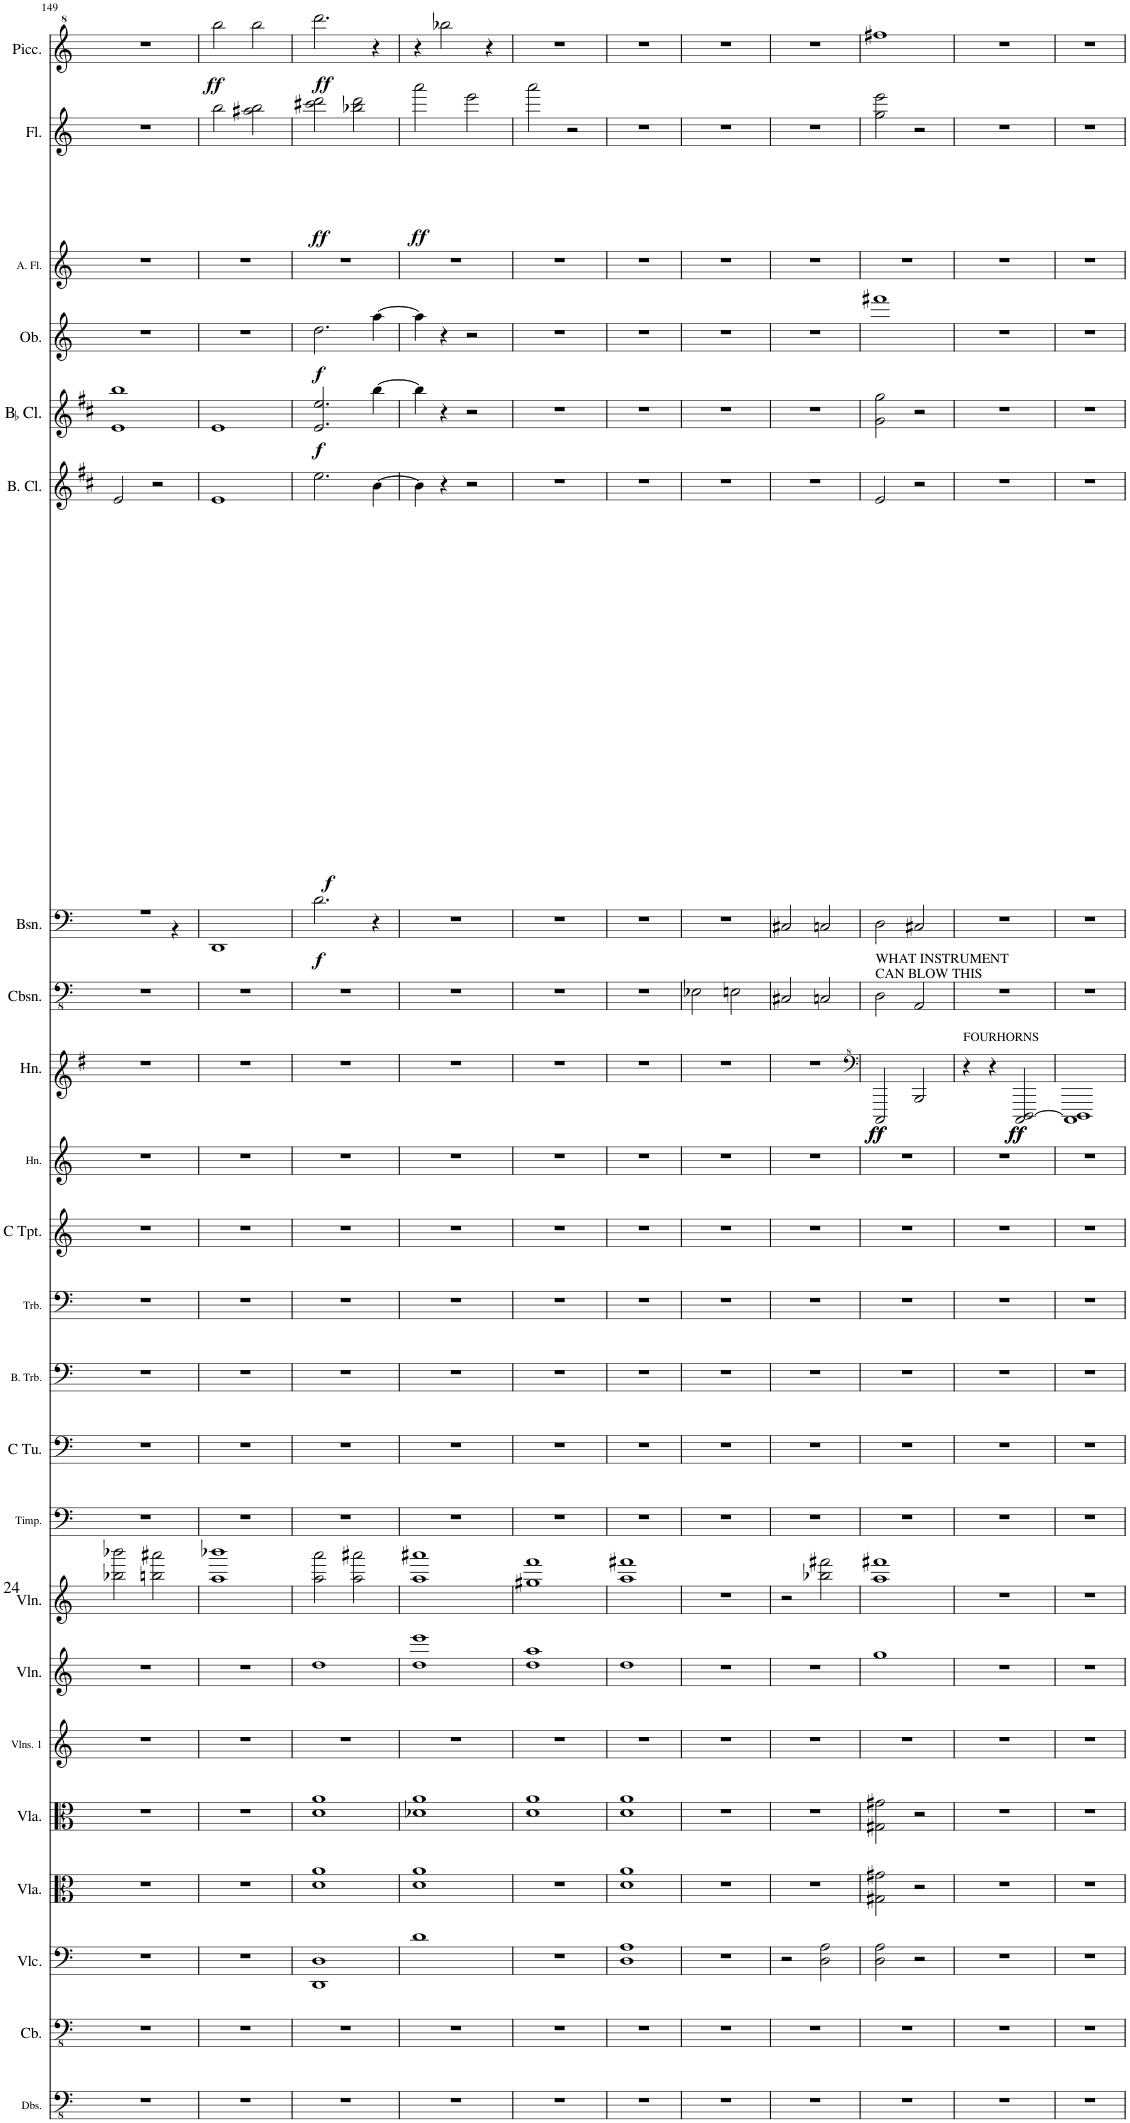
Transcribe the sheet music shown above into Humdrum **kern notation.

**kern	**kern	**kern	**kern	**kern	**kern	**kern	**kern	**kern	**kern	**kern	**kern	**kern	**kern	**kern	**dynam	**kern	**kern	**dynam	**kern	**dynam	**kern	**dynam	**kern	**dynam	**kern	**kern	**dynam	**kern	**dynam
*part23	*part22	*part21	*part20	*part19	*part18	*part17	*part16	*part15	*part14	*part13	*part12	*part11	*part10	*part9	*part9	*part8	*part7	*part7	*part6	*part6	*part5	*part5	*part4	*part4	*part3	*part2	*part2	*part1	*part1
*staff23	*staff22	*staff21	*staff20	*staff19	*staff18	*staff17	*staff16	*staff15	*staff14	*staff13	*staff12	*staff11	*staff10	*staff9	*staff9	*staff8	*staff7	*staff7	*staff6	*staff6	*staff5	*staff5	*staff4	*staff4	*staff3	*staff2	*staff2	*staff1	*staff1
*I"Double Basses	*I"Double Bass	*I"Violoncello	*I"Viola	*I"Viola	*I"Violins 1	*I"Violin	*I"Violin	*I"Timpani	*I"C Tuba	*I"Bass Trombone	*I"Trombone	*I"C Trumpet	*I"Horn	*I"Horn	*	*I"Contrabassoon	*I"Bassoon	*	*I"Bass Clarinet	*	*I"BaccidentalFlat Clarinet	*	*I"Oboe	*	*I"Alto Flute	*I"Flute	*	*I"Piccolo	*
*I'Dbs.	*	*I'Vlc.	*I'Vla.	*I'Vla.	*I'Vlns. 1	*I'Vln.	*I'Vln.	*I'Timp.	*I'C Tu.	*I'B. Trb.	*I'Trb.	*I'C Tpt.	*I'Hn.	*I'Hn.	*	*I'Cbsn.	*I'Bsn.	*	*I'B. Cl.	*	*I'BaccidentalFlat Cl.	*	*I'Ob.	*	*I'A. Fl.	*I'Fl.	*	*I'Picc.	*
!!LO:PB:g=z
*clefFv4	*clefFv4	*clefF4	*clefC3	*clefC3	*clefG2	*clefG2	*clefG2	*clefF4	*clefF4	*clefF4	*clefF4	*clefG2	*clefG2	*clefG1	*	*clefFv4	*clefF4	*	*clefG2	*	*clefG2	*	*clefG2	*	*clefG2	*clefG2	*	*clefG^2	*
*	*Trd7c12	*	*	*	*	*	*	*	*	*	*	*	*Trd4c7	*Trd4c7	*	*Trd7c12	*	*	*Trd8c14	*	*Trd1c2	*	*	*	*Trd3c5	*	*	*Trd-7c-12	*
*k[]	*k[]	*k[]	*k[]	*k[]	*k[]	*k[]	*k[]	*k[]	*k[]	*k[]	*k[]	*k[]	*k[]	*k[f#]	*	*k[]	*k[]	*	*k[f#c#]	*	*k[f#c#]	*	*k[]	*	*k[]	*k[]	*	*k[]	*
*M4/4	*M4/4	*M4/4	*M4/4	*M4/4	*M4/4	*M4/4	*M4/4	*M4/4	*M4/4	*M4/4	*M4/4	*M4/4	*M4/4	*M4/4	*	*M4/4	*M4/4	*	*M4/4	*	*M4/4	*	*M4/4	*	*M5/4	*M4/4	*	*M4/4	*
=149	=149	=149	=149	=149	=149	=149	=149	=149	=149	=149	=149	=149	=149	=149	=149	=149	=149	=149	=149	=149	=149	=149	=149	=149	=149	=149	=149	=149	=149
*	*	*	*	*	*	*	*	*	*	*	*	*	*	*	*	*	*^	*	*	*	*	*	*	*	*	*	*	*	*
1r	1r	1r	1r	1r	1r	1r	2bb-X\ 2bbb-X\	1r	1r	1r	1r	1r	1r	1r	.	1r	1r	2.ryy	.	2e/	.	1e 1bb	.	1r	.	4%5r	1r	.	1r	.
.	.	.	.	.	.	.	2bbn\ 2aaa#X\	.	.	.	.	.	.	.	.	.	.	.	.	2r	.	.	.	.	.	.	.	.	.	.
.	.	.	.	.	.	.	.	.	.	.	.	.	.	.	.	.	.	4r	.	.	.	.	.	.	.	.	.	.	.	.
4ryy	4ryy	4ryy	4ryy	4ryy	4ryy	4ryy	4ryy	4ryy	4ryy	4ryy	4ryy	4ryy	4ryy	4ryy	.	4ryy	4ryy	4ryy	.	4ryy	.	4ryy	.	4ryy	.	.	4ryy	.	4ryy	.
=150	=150	=150	=150	=150	=150	=150	=150	=150	=150	=150	=150	=150	=150	=150	=150	=150	=150	=150	=150	=150	=150	=150	=150	=150	=150	=150	=150	=150	=150	=150
!	!	!	!	!	!	!	!	!	!	!	!	!	!	!	!	!	!	!	!	!	!	!	!	!	!	!	!	!	!	!LO:DY:b
*	*	*	*	*	*	*	*	*	*	*	*	*	*	*	*	*	*v	*v	*	*	*	*	*	*	*	*	*	*	*	*
1r	1r	1r	1r	1r	1r	1r	1aa 1bbb-X	1r	1r	1r	1r	1r	1r	1r	.	1r	1DD	.	1e	.	1e	.	1r	.	4%5r	2bb\	.	2bbb\	ff
.	.	.	.	.	.	.	.	.	.	.	.	.	.	.	.	.	.	.	.	.	.	.	.	.	.	2aa#X\ 2bb\	.	2bbb\	.
4ryy	4ryy	4ryy	4ryy	4ryy	4ryy	4ryy	4ryy	4ryy	4ryy	4ryy	4ryy	4ryy	4ryy	4ryy	.	4ryy	4ryy	.	4ryy	.	4ryy	.	4ryy	.	.	4ryy	.	4ryy	.
=151	=151	=151	=151	=151	=151	=151	=151	=151	=151	=151	=151	=151	=151	=151	=151	=151	=151	=151	=151	=151	=151	=151	=151	=151	=151	=151	=151	=151	=151
!	!	!	!	!	!	!	!	!	!	!	!	!	!	!	!	!	!	!LO:DY:b	!	!LO:DY:b	!	!LO:DY:b	!	!LO:DY:b	!	!	!LO:DY:b	!	!LO:DY:b
1r	1r	1DD 1D	1d 1a	1d 1a	1r	1dd	2aa\ 2aaa\	1r	1r	1r	1r	1r	1r	1r	.	1r	2.d\	f	2.ee\	f	2.e/ 2.ee/	f	2.dd\	f	4%5r	2ccc#X\ 2ddd\	ff	2.dddd\	ff
.	.	.	.	.	.	.	2aa\ 2aaa#X\	.	.	.	.	.	.	.	.	.	.	.	.	.	.	.	.	.	.	2bb-X\ 2ddd\	.	.	.
.	.	.	.	.	.	.	.	.	.	.	.	.	.	.	.	.	4r	.	[4b\	.	[4bb\	.	[4aa\	.	.	.	.	4r	.
4ryy	4ryy	4ryy	4ryy	4ryy	4ryy	4ryy	4ryy	4ryy	4ryy	4ryy	4ryy	4ryy	4ryy	4ryy	.	4ryy	4ryy	.	4ryy	.	4ryy	.	4ryy	.	.	4ryy	.	4ryy	.
=152	=152	=152	=152	=152	=152	=152	=152	=152	=152	=152	=152	=152	=152	=152	=152	=152	=152	=152	=152	=152	=152	=152	=152	=152	=152	=152	=152	=152	=152
!	!	!	!	!	!	!	!	!	!	!	!	!	!	!	!	!	!	!	!	!	!	!	!	!	!	!	!LO:DY:b	!	!
1r	1r	1d	1d 1a	1d-X 1a	1r	1dd 1eee	1aa 1aaa#X	1r	1r	1r	1r	1r	1r	1r	.	1r	1r	.	4b\]	.	4bb\]	.	4aa\]	.	4%5r	2aaa\	ff	4r	.
.	.	.	.	.	.	.	.	.	.	.	.	.	.	.	.	.	.	.	4r	.	4r	.	4r	.	.	.	.	2bbb-X\	.
.	.	.	.	.	.	.	.	.	.	.	.	.	.	.	.	.	.	.	2r	.	2r	.	2r	.	.	2eee\	.	.	.
.	.	.	.	.	.	.	.	.	.	.	.	.	.	.	.	.	.	.	.	.	.	.	.	.	.	.	.	4r	.
4ryy	4ryy	4ryy	4ryy	4ryy	4ryy	4ryy	4ryy	4ryy	4ryy	4ryy	4ryy	4ryy	4ryy	4ryy	.	4ryy	4ryy	.	4ryy	.	4ryy	.	4ryy	.	.	4ryy	.	4ryy	.
=153	=153	=153	=153	=153	=153	=153	=153	=153	=153	=153	=153	=153	=153	=153	=153	=153	=153	=153	=153	=153	=153	=153	=153	=153	=153	=153	=153	=153	=153
1r	1r	1r	1r	1d 1a	1r	1dd 1aa	1gg#X 1fff	1r	1r	1r	1r	1r	1r	1r	.	1r	1r	.	1r	.	1r	.	1r	.	4%5r	2aaa\	.	1r	.
.	.	.	.	.	.	.	.	.	.	.	.	.	.	.	.	.	.	.	.	.	.	.	.	.	.	2r	.	.	.
4ryy	4ryy	4ryy	4ryy	4ryy	4ryy	4ryy	4ryy	4ryy	4ryy	4ryy	4ryy	4ryy	4ryy	4ryy	.	4ryy	4ryy	.	4ryy	.	4ryy	.	4ryy	.	.	4ryy	.	4ryy	.
=154	=154	=154	=154	=154	=154	=154	=154	=154	=154	=154	=154	=154	=154	=154	=154	=154	=154	=154	=154	=154	=154	=154	=154	=154	=154	=154	=154	=154	=154
1r	1r	1D 1A	1d 1a	1d 1a	1r	1dd	1aa 1fff#X	1r	1r	1r	1r	1r	1r	1r	.	1r	1r	.	1r	.	1r	.	1r	.	4%5r	1r	.	1r	.
4ryy	4ryy	4ryy	4ryy	4ryy	4ryy	4ryy	4ryy	4ryy	4ryy	4ryy	4ryy	4ryy	4ryy	4ryy	.	4ryy	4ryy	.	4ryy	.	4ryy	.	4ryy	.	.	4ryy	.	4ryy	.
=155	=155	=155	=155	=155	=155	=155	=155	=155	=155	=155	=155	=155	=155	=155	=155	=155	=155	=155	=155	=155	=155	=155	=155	=155	=155	=155	=155	=155	=155
1r	1r	1r	1r	1r	1r	1r	1r	1r	1r	1r	1r	1r	1r	1r	.	2EE-X\	1r	.	1r	.	1r	.	1r	.	4%5r	1r	.	1r	.
.	.	.	.	.	.	.	.	.	.	.	.	.	.	.	.	2EEn\	.	.	.	.	.	.	.	.	.	.	.	.	.
4ryy	4ryy	4ryy	4ryy	4ryy	4ryy	4ryy	4ryy	4ryy	4ryy	4ryy	4ryy	4ryy	4ryy	4ryy	.	4ryy	4ryy	.	4ryy	.	4ryy	.	4ryy	.	.	4ryy	.	4ryy	.
=156	=156	=156	=156	=156	=156	=156	=156	=156	=156	=156	=156	=156	=156	=156	=156	=156	=156	=156	=156	=156	=156	=156	=156	=156	=156	=156	=156	=156	=156
1r	1r	2r	1r	1r	1r	1r	2r	1r	1r	1r	1r	1r	1r	1r	.	2CC#X/	2C#X/	.	1r	.	1r	.	1r	.	4%5r	1r	.	1r	.
.	.	2D\ 2A\	.	.	.	.	2bb-X\ 2fff#X\	.	.	.	.	.	.	.	.	2CCn/	2Cn/	.	.	.	.	.	.	.	.	.	.	.	.
4ryy	4ryy	4ryy	4ryy	4ryy	4ryy	4ryy	4ryy	4ryy	4ryy	4ryy	4ryy	4ryy	4ryy	4ryy	.	4ryy	4ryy	.	4ryy	.	4ryy	.	4ryy	.	.	4ryy	.	4ryy	.
=157	=157	=157	=157	=157	=157	=157	=157	=157	=157	=157	=157	=157	=157	=157	=157	=157	=157	=157	=157	=157	=157	=157	=157	=157	=157	=157	=157	=157	=157
*	*	*	*	*	*	*	*	*	*	*	*	*	*	*clefF^4	*	*	*	*	*	*	*	*	*	*	*	*	*	*	*
!	!	!	!	!	!	!	!	!	!	!	!	!	!	!	!	!LO:TX:a:t=WHAT INSTRUMENT	!	!	!	!	!	!	!	!	!	!	!	!	!
!	!	!	!	!	!	!	!	!	!	!	!	!	!	!	!	!LO:TX:a:t=CAN BLOW THIS	!	!	!	!	!	!	!	!	!	!	!	!	!
!	!	!	!	!	!	!	!	!	!	!	!	!	!	!	!LO:DY:b	!	!	!	!	!	!	!	!	!	!	!	!	!	!
!	!	!	!	!	!	!	!	!	!	!	!	!	!	!	!LO:DY:n=1:b	!	!	!	!	!	!	!	!	!	!	!	!	!	!
1r	1r	2D\ 2A\	2G#X\ 2g#X\	2G#X\ 2g#X\	1r	1gg	1aa 1fff#X	1r	1r	1r	1r	1r	1r	2CC/	ff ff	2DD\	2D\	.	2e/	.	2g\ 2gg\	.	1fff#X	.	4%5r	2gg\ 2eee\	.	1fff#X	.
.	.	2r	2r	2r	.	.	.	.	.	.	.	.	.	2BB/	.	2AAA/	2C#X/	.	2r	.	2r	.	.	.	.	2r	.	.	.
4ryy	4ryy	4ryy	4ryy	4ryy	4ryy	4ryy	4ryy	4ryy	4ryy	4ryy	4ryy	4ryy	4ryy	4ryy	.	4ryy	4ryy	.	4ryy	.	4ryy	.	4ryy	.	.	4ryy	.	4ryy	.
=158	=158	=158	=158	=158	=158	=158	=158	=158	=158	=158	=158	=158	=158	=158	=158	=158	=158	=158	=158	=158	=158	=158	=158	=158	=158	=158	=158	=158	=158
!	!	!	!	!	!	!	!	!	!	!	!	!	!	!LO:TX:a:t=FOURHORNS	!	!	!	!	!	!	!	!	!	!	!	!	!	!	!
1r	1r	1r	1r	1r	1r	1r	1r	1r	1r	1r	1r	1r	1r	4r	.	1r	1r	.	1r	.	1r	.	1r	.	4%5r	1r	.	1r	.
.	.	.	.	.	.	.	.	.	.	.	.	.	.	4r	.	.	.	.	.	.	.	.	.	.	.	.	.	.	.
!	!	!	!	!	!	!	!	!	!	!	!	!	!	!	!LO:DY:b	!	!	!	!	!	!	!	!	!	!	!	!	!	!
!	!	!	!	!	!	!	!	!	!	!	!	!	!	!	!LO:DY:n=1:b	!	!	!	!	!	!	!	!	!	!	!	!	!	!
.	.	.	.	.	.	.	.	.	.	.	.	.	.	2CC/ [2DD/	ff ff	.	.	.	.	.	.	.	.	.	.	.	.	.	.
4ryy	4ryy	4ryy	4ryy	4ryy	4ryy	4ryy	4ryy	4ryy	4ryy	4ryy	4ryy	4ryy	4ryy	4ryy	.	4ryy	4ryy	.	4ryy	.	4ryy	.	4ryy	.	.	4ryy	.	4ryy	.
=159	=159	=159	=159	=159	=159	=159	=159	=159	=159	=159	=159	=159	=159	=159	=159	=159	=159	=159	=159	=159	=159	=159	=159	=159	=159	=159	=159	=159	=159
1r	1r	1r	1r	1r	1r	1r	1r	1r	1r	1r	1r	1r	1r	1CC 1DD]	.	1r	1r	.	1r	.	1r	.	1r	.	4%5r	1r	.	1r	.
4ryy	4ryy	4ryy	4ryy	4ryy	4ryy	4ryy	4ryy	4ryy	4ryy	4ryy	4ryy	4ryy	4ryy	4ryy	.	4ryy	4ryy	.	4ryy	.	4ryy	.	4ryy	.	.	4ryy	.	4ryy	.
=	=	=	=	=	=	=	=	=	=	=	=	=	=	=	=	=	=	=	=	=	=	=	=	=	=	=	=	=	=
*-	*-	*-	*-	*-	*-	*-	*-	*-	*-	*-	*-	*-	*-	*-	*-	*-	*-	*-	*-	*-	*-	*-	*-	*-	*-	*-	*-	*-	*-
